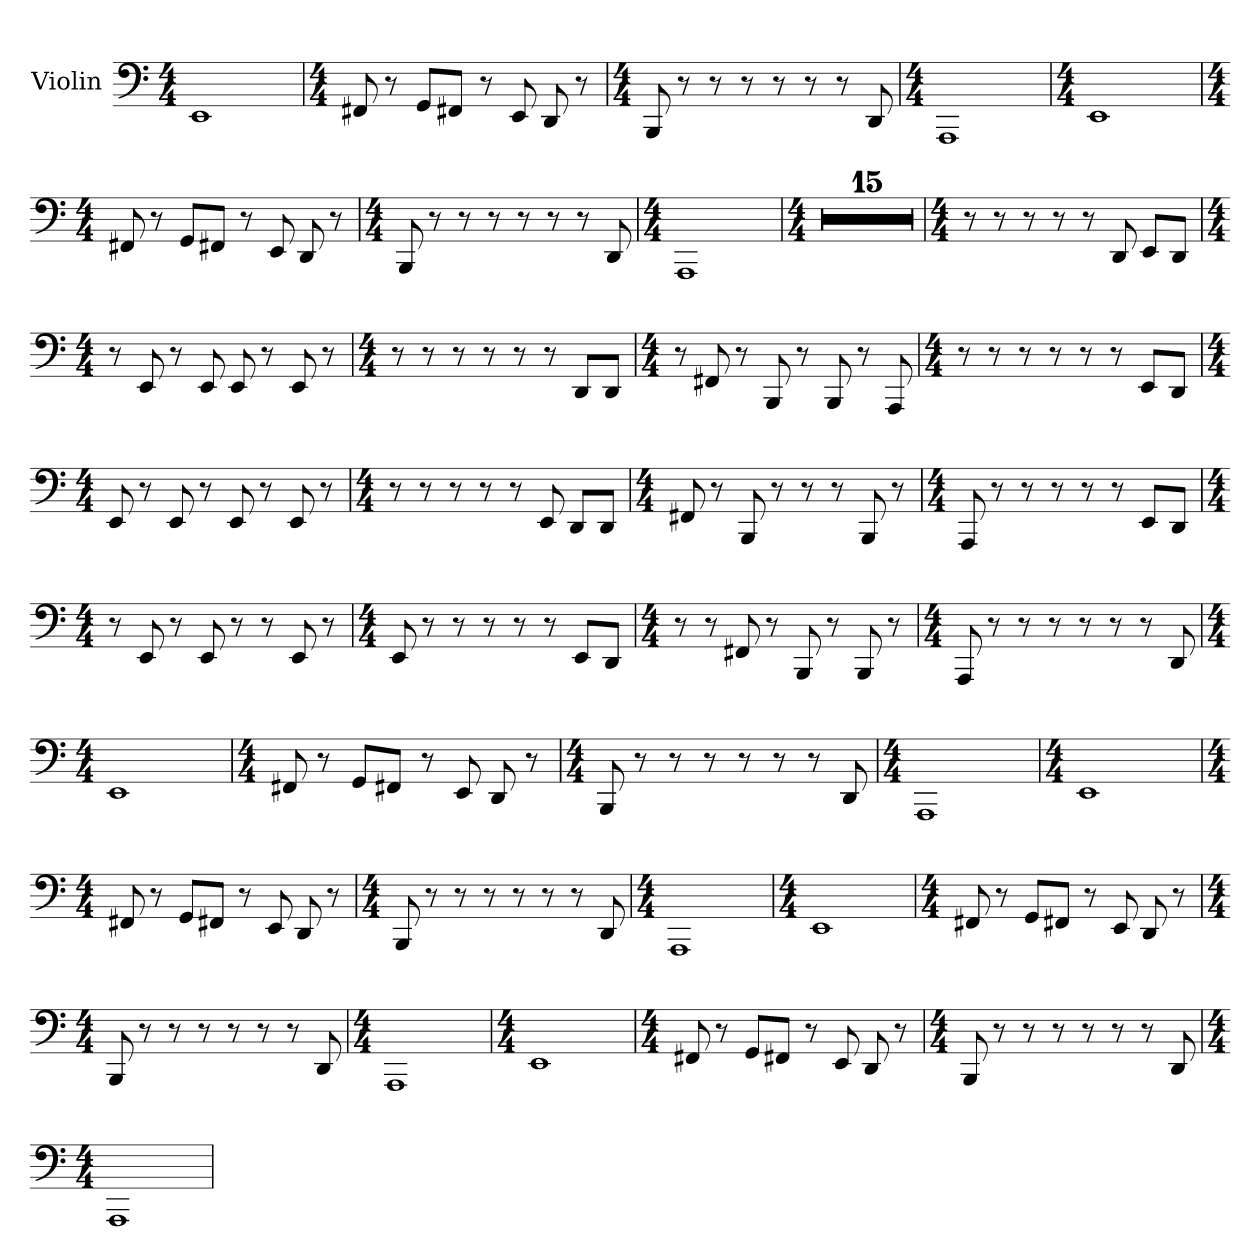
**kern
*part1
*staff1
*I"Violin
*I'Vln
*M4/4
=
1EE
=
*M4/4
8FF#X
8r
8GGL
8FF#XJ
8r
8EE
8DD
8r
=
*M4/4
8BBB
8r
8r
8r
8r
8r
8r
8DD
=
*M4/4
1AAA
=
*M4/4
1EE
=
*M4/4
8FF#X
8r
8GGL
8FF#XJ
8r
8EE
8DD
8r
=
*M4/4
8BBB
8r
8r
8r
8r
8r
8r
8DD
=
*M4/4
1AAA
=
*M4/4
1r
=
*M4/4
1r
=
*M4/4
1r
=
*M4/4
1r
=
*M4/4
1r
=
*M4/4
1r
=
*M4/4
1r
=
*M4/4
1r
=
*M4/4
1r
=
*M4/4
1r
=
*M4/4
1r
=
*M4/4
1r
=
*M4/4
1r
=
*M4/4
1r
=
*M4/4
1r
=
*M4/4
8r
8r
8r
8r
8r
8DD
8EEL
8DDJ
=
*M4/4
8r
8EE
8r
8EE
8EE
8r
8EE
8r
=
*M4/4
8r
8r
8r
8r
8r
8r
8DDL
8DDJ
=
*M4/4
8r
8FF#X
8r
8BBB
8r
8BBB
8r
8AAA
=
*M4/4
8r
8r
8r
8r
8r
8r
8EEL
8DDJ
=
*M4/4
8EE
8r
8EE
8r
8EE
8r
8EE
8r
=
*M4/4
8r
8r
8r
8r
8r
8EE
8DDL
8DDJ
=
*M4/4
8FF#X
8r
8BBB
8r
8r
8r
8BBB
8r
=
*M4/4
8AAA
8r
8r
8r
8r
8r
8EEL
8DDJ
=
*M4/4
8r
8EE
8r
8EE
8r
8r
8EE
8r
=
*M4/4
8EE
8r
8r
8r
8r
8r
8EEL
8DDJ
=
*M4/4
8r
8r
8FF#X
8r
8BBB
8r
8BBB
8r
=
*M4/4
8AAA
8r
8r
8r
8r
8r
8r
8DD
=
*M4/4
1EE
=
*M4/4
8FF#X
8r
8GGL
8FF#XJ
8r
8EE
8DD
8r
=
*M4/4
8BBB
8r
8r
8r
8r
8r
8r
8DD
=
*M4/4
1AAA
=
*M4/4
1EE
=
*M4/4
8FF#X
8r
8GGL
8FF#XJ
8r
8EE
8DD
8r
=
*M4/4
8BBB
8r
8r
8r
8r
8r
8r
8DD
=
*M4/4
1AAA
=
*M4/4
1EE
=
*M4/4
8FF#X
8r
8GGL
8FF#XJ
8r
8EE
8DD
8r
=
*M4/4
8BBB
8r
8r
8r
8r
8r
8r
8DD
=
*M4/4
1AAA
=
*M4/4
1EE
=
*M4/4
8FF#X
8r
8GGL
8FF#XJ
8r
8EE
8DD
8r
=
*M4/4
8BBB
8r
8r
8r
8r
8r
8r
8DD
=
*M4/4
1AAA
=
*-
